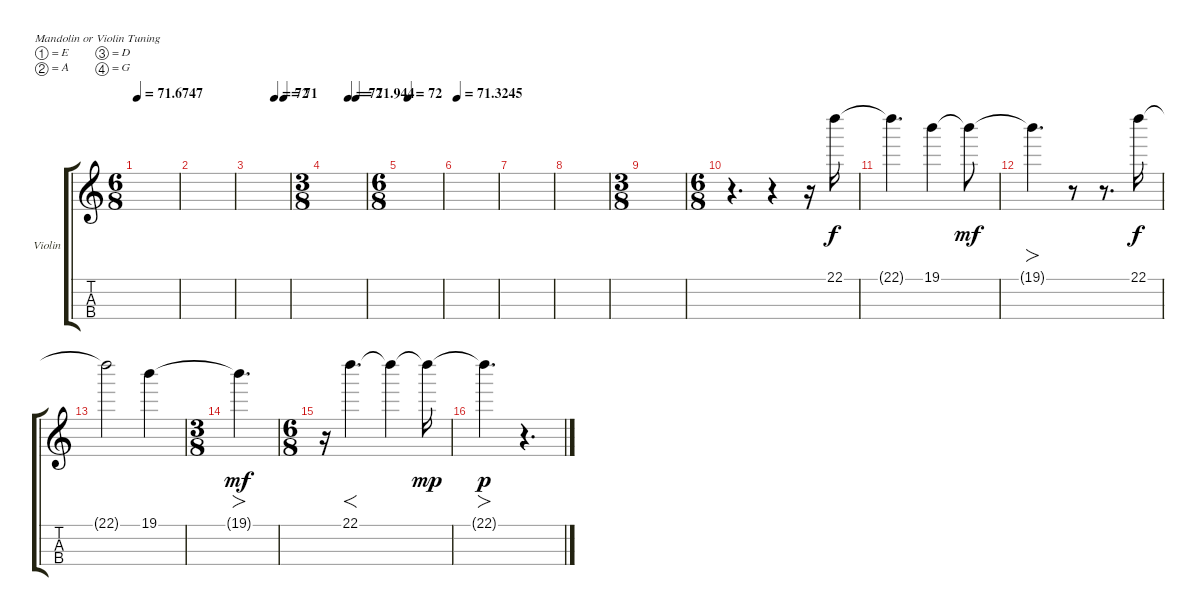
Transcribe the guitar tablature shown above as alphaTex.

\bracketExtendMode groupsimilarinstruments
\firstSystemTrackNameOrientation horizontal
\otherSystemsTrackNameOrientation horizontal
\track ("Violin " "Violin") {instrument violin}
\staff {score tabs}
\tuning (E5 A4 D4 G3)
\ts (6 8)
\tempo
71.6747
\accidentals auto
\clef g2
\ottava regular
\simile none
\scale
0.333333
\ks c
|
\scale
0.333333 |
\tempo (72 0.64375)
\tempo (71 0.86875)
\scale
0.333333 |
\ts (3 8)
\beaming (8 3)
\tempo (72 0.58125)
\tempo (71.944 0.76875)
\scale
0.39527 |
\ts (6 8)
\beaming (8 3 3)
\tempo (72 0.175)
\scale
0.39527 |
\tempo (71.3245 0.0125)
\scale
0.209459 |
\scale
0.257261 |
\scale
0.257261 |
\ts (3 8)
\beaming (8 3)
\scale
0.485477 |
\ts (6 8)
\beaming (8 3 3)
r.4{d} r.4 r.16 22.1.16 |
22.1{t}.4{d} 19.1.4 19.1{t}.8{dy mf} |
19.1{t}.4{fo d} r.8 r.8{d} 22.1.16{dy f} |
22.1{t}.2 19.1.4 |
\ts (3 8)
19.1{t}.4{fo d dy mf} |
\ts (6 8)
r.16 22.1.4{f d} 22.1{t}.4 22.1{t}.16{dy mp} |
22.1{t}.4{fo d dy p} r.4{d}
